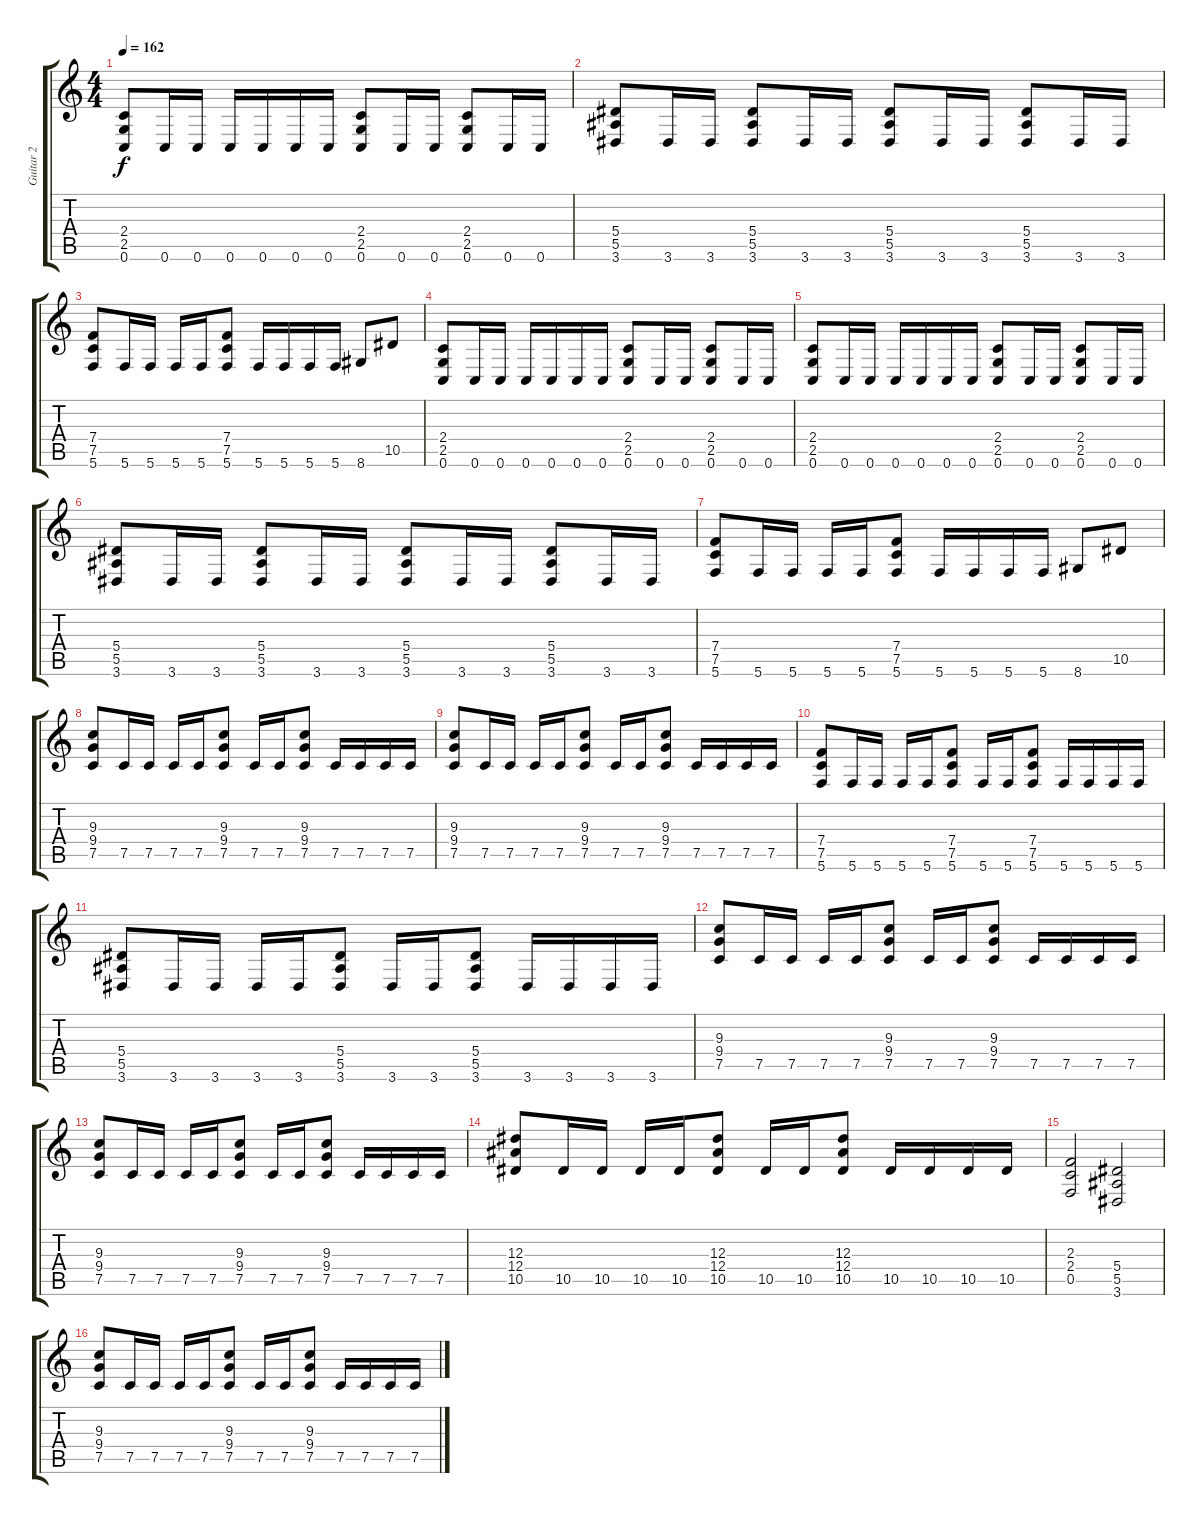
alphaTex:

\track ("Guitar 2" "Guitar 2") {instrument distortionguitar}
\staff {score tabs}
\tuning (C4 G3 Eb3 Bb2 F2 C2) {hide}
\ts (4 4)
\tempo 162
\clef g2
\ks c
(2.4 2.5 0.6).8{dy f} 0.6.16 0.6.16 0.6.16 0.6.16 0.6.16 0.6.16 (2.4 2.5 0.6).8 0.6.16 0.6.16 (2.4 2.5 0.6).8 0.6.16 0.6.16 |
(5.4 5.5 3.6).8 3.6.16 3.6.16 (5.4 5.5 3.6).8 3.6.16 3.6.16 (5.4 5.5 3.6).8 3.6.16 3.6.16 (5.4 5.5 3.6).8 3.6.16 3.6.16 |
(7.4 7.5 5.6).8 5.6.16 5.6.16 5.6.16 5.6.16 (7.4 7.5 5.6).8 5.6.16 5.6.16 5.6.16 5.6.16 8.6.8 10.5.8 |
(2.4 2.5 0.6).8 0.6.16 0.6.16 0.6.16 0.6.16 0.6.16 0.6.16 (2.4 2.5 0.6).8 0.6.16 0.6.16 (2.4 2.5 0.6).8 0.6.16 0.6.16 |
(2.4 2.5 0.6).8 0.6.16 0.6.16 0.6.16 0.6.16 0.6.16 0.6.16 (2.4 2.5 0.6).8 0.6.16 0.6.16 (2.4 2.5 0.6).8 0.6.16 0.6.16 |
(5.4 5.5 3.6).8 3.6.16 3.6.16 (5.4 5.5 3.6).8 3.6.16 3.6.16 (5.4 5.5 3.6).8 3.6.16 3.6.16 (5.4 5.5 3.6).8 3.6.16 3.6.16 |
(7.4 7.5 5.6).8 5.6.16 5.6.16 5.6.16 5.6.16 (7.4 7.5 5.6).8 5.6.16 5.6.16 5.6.16 5.6.16 8.6.8 10.5.8 |
(9.3 9.4 7.5).8 7.5.16 7.5.16 7.5.16 7.5.16 (9.3 9.4 7.5).8 7.5.16 7.5.16 (9.3 9.4 7.5).8 7.5.16 7.5.16 7.5.16 7.5.16 |
(9.3 9.4 7.5).8 7.5.16 7.5.16 7.5.16 7.5.16 (9.3 9.4 7.5).8 7.5.16 7.5.16 (9.3 9.4 7.5).8 7.5.16 7.5.16 7.5.16 7.5.16 |
(7.4 7.5 5.6).8 5.6.16 5.6.16 5.6.16 5.6.16 (7.4 7.5 5.6).8 5.6.16 5.6.16 (7.4 7.5 5.6).8 5.6.16 5.6.16 5.6.16 5.6.16 |
(5.4 5.5 3.6).8 3.6.16 3.6.16 3.6.16 3.6.16 (5.4 5.5 3.6).8 3.6.16 3.6.16 (5.4 5.5 3.6).8 3.6.16 3.6.16 3.6.16 3.6.16 |
(9.3 9.4 7.5).8 7.5.16 7.5.16 7.5.16 7.5.16 (9.3 9.4 7.5).8 7.5.16 7.5.16 (9.3 9.4 7.5).8 7.5.16 7.5.16 7.5.16 7.5.16 |
(9.3 9.4 7.5).8 7.5.16 7.5.16 7.5.16 7.5.16 (9.3 9.4 7.5).8 7.5.16 7.5.16 (9.3 9.4 7.5).8 7.5.16 7.5.16 7.5.16 7.5.16 |
(12.3 12.4 10.5).8 10.5.16 10.5.16 10.5.16 10.5.16 (12.3 12.4 10.5).8 10.5.16 10.5.16 (12.3 12.4 10.5).8 10.5.16 10.5.16 10.5.16 10.5.16 |
(2.3 2.4 0.5).2 (5.4 5.5 3.6).2 |
(9.3 9.4 7.5).8 7.5.16 7.5.16 7.5.16 7.5.16 (9.3 9.4 7.5).8 7.5.16 7.5.16 (9.3 9.4 7.5).8 7.5.16 7.5.16 7.5.16 7.5.16
